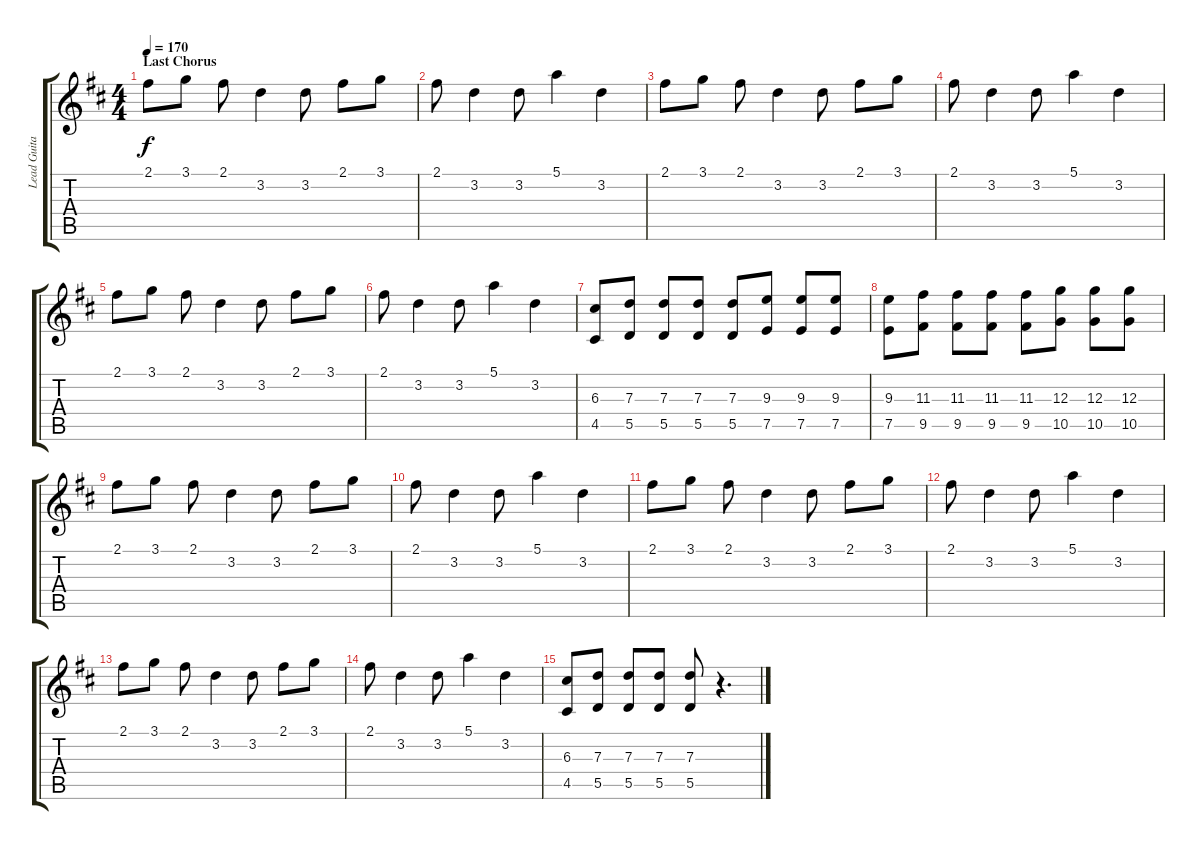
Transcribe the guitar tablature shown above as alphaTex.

\track ("Lead Guitar" "Lead Guita") {instrument distortionguitar}
\staff {score tabs}
\tuning (E4 B3 G3 D3 A2 E2) {hide}
\ts (4 4)
\section ("" "Last Chorus")
\tempo 170
\clef g2
\ks d
2.1.8{dy f} 3.1.8 2.1.8 3.2.4 3.2.8 2.1.8 3.1.8 |
2.1.8 3.2.4 3.2.8 5.1.4 3.2.4 |
2.1.8 3.1.8 2.1.8 3.2.4 3.2.8 2.1.8 3.1.8 |
2.1.8 3.2.4 3.2.8 5.1.4 3.2.4 |
2.1.8 3.1.8 2.1.8 3.2.4 3.2.8 2.1.8 3.1.8 |
2.1.8 3.2.4 3.2.8 5.1.4 3.2.4 |
(6.3 4.5).8 (7.3 5.5).8 (7.3 5.5).8 (7.3 5.5).8 (7.3 5.5).8 (9.3 7.5).8 (9.3 7.5).8 (9.3 7.5).8 |
(9.3 7.5).8 (11.3 9.5).8 (11.3 9.5).8 (11.3 9.5).8 (11.3 9.5).8 (12.3 10.5).8 (12.3 10.5).8 (12.3 10.5).8 |
2.1.8 3.1.8 2.1.8 3.2.4 3.2.8 2.1.8 3.1.8 |
2.1.8 3.2.4 3.2.8 5.1.4 3.2.4 |
2.1.8 3.1.8 2.1.8 3.2.4 3.2.8 2.1.8 3.1.8 |
2.1.8 3.2.4 3.2.8 5.1.4 3.2.4 |
2.1.8 3.1.8 2.1.8 3.2.4 3.2.8 2.1.8 3.1.8 |
2.1.8 3.2.4 3.2.8 5.1.4 3.2.4 |
(6.3 4.5).8 (7.3 5.5).8 (7.3 5.5).8 (7.3 5.5).8 (7.3 5.5).8 r.4{d}
